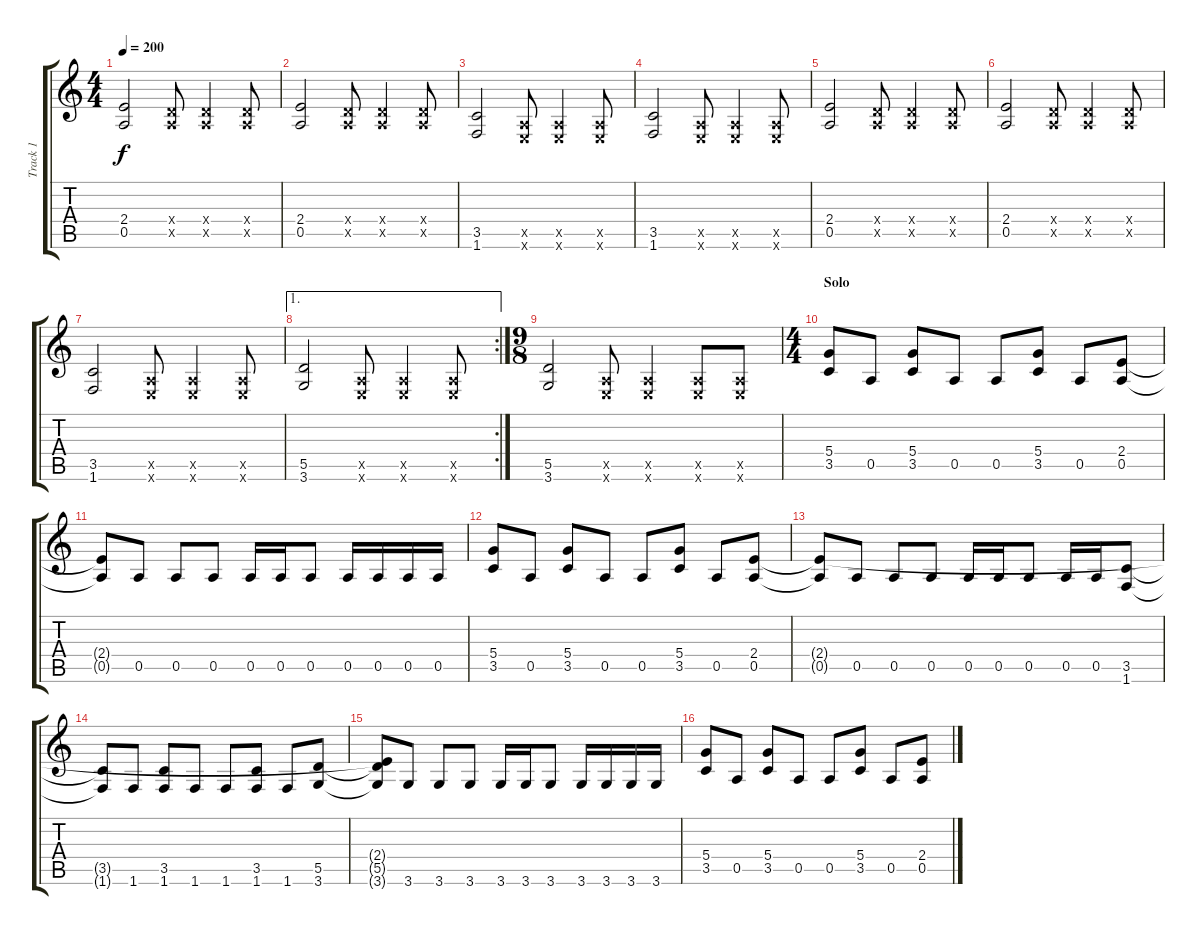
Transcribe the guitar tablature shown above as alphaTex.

\track ("Track 1" "Track 1") {instrument overdrivenguitar}
\staff {score tabs}
\tuning (E4 B3 G3 D3 A2 E2) {hide}
\ts (4 4)
\tempo 200
\clef g2
\ks c
(2.4 0.5).2{dy f} (0.4{x} 0.5{x}).8 (0.4{x} 0.5{x}).4 (0.4{x} 0.5{x}).8 |
(2.4 0.5).2 (0.4{x} 0.5{x}).8 (0.4{x} 0.5{x}).4 (0.4{x} 0.5{x}).8 |
(3.5 1.6).2 (0.5{x} 0.6{x}).8 (0.5{x} 0.6{x}).4 (0.5{x} 0.6{x}).8 |
(3.5 1.6).2 (0.5{x} 0.6{x}).8 (0.5{x} 0.6{x}).4 (0.5{x} 0.6{x}).8 |
(2.4 0.5).2 (0.4{x} 0.5{x}).8 (0.4{x} 0.5{x}).4 (0.4{x} 0.5{x}).8 |
(2.4 0.5).2 (0.4{x} 0.5{x}).8 (0.4{x} 0.5{x}).4 (0.4{x} 0.5{x}).8 |
(3.5 1.6).2 (0.5{x} 0.6{x}).8 (0.5{x} 0.6{x}).4 (0.5{x} 0.6{x}).8 |
\ae 1
\rc 2
(5.5 3.6).2 (0.5{x} 0.6{x}).8 (0.5{x} 0.6{x}).4 (0.5{x} 0.6{x}).8 |
\ts (9 8)
(5.5 3.6).2 (0.5{x} 0.6{x}).8 (0.5{x} 0.6{x}).4 (0.5{x} 0.6{x}).8 (0.5{x} 0.6{x}).8 |
\ts (4 4)
\section ("" "Solo")
(5.4 3.5).8 0.5.8 (5.4 3.5).8 0.5.8 0.5.8 (5.4 3.5).8 0.5.8 (2.4 0.5).8 |
(2.4{t} 0.5{t}).8 0.5.8 0.5.8 0.5.8 0.5.16 0.5.16 0.5.8 0.5.16 0.5.16 0.5.16 0.5.16 |
(5.4 3.5).8 0.5.8 (5.4 3.5).8 0.5.8 0.5.8 (5.4 3.5).8 0.5.8 (2.4 0.5).8 |
(2.4{t} 0.5{t}).8 0.5.8 0.5.8 0.5.8 0.5.16 0.5.16 0.5.8 0.5.16 0.5.16 (3.5 1.6).8 |
(3.5{t} 1.6{t}).8 1.6.8 (3.5 1.6).8 1.6.8 1.6.8 (3.5 1.6).8 1.6.8 (5.5 3.6).8 |
(2.4{t} 5.5{t} 3.6{t}).8 3.6.8 3.6.8 3.6.8 3.6.16 3.6.16 3.6.8 3.6.16 3.6.16 3.6.16 3.6.16 |
(5.4 3.5).8 0.5.8 (5.4 3.5).8 0.5.8 0.5.8 (5.4 3.5).8 0.5.8 (2.4 0.5).8
